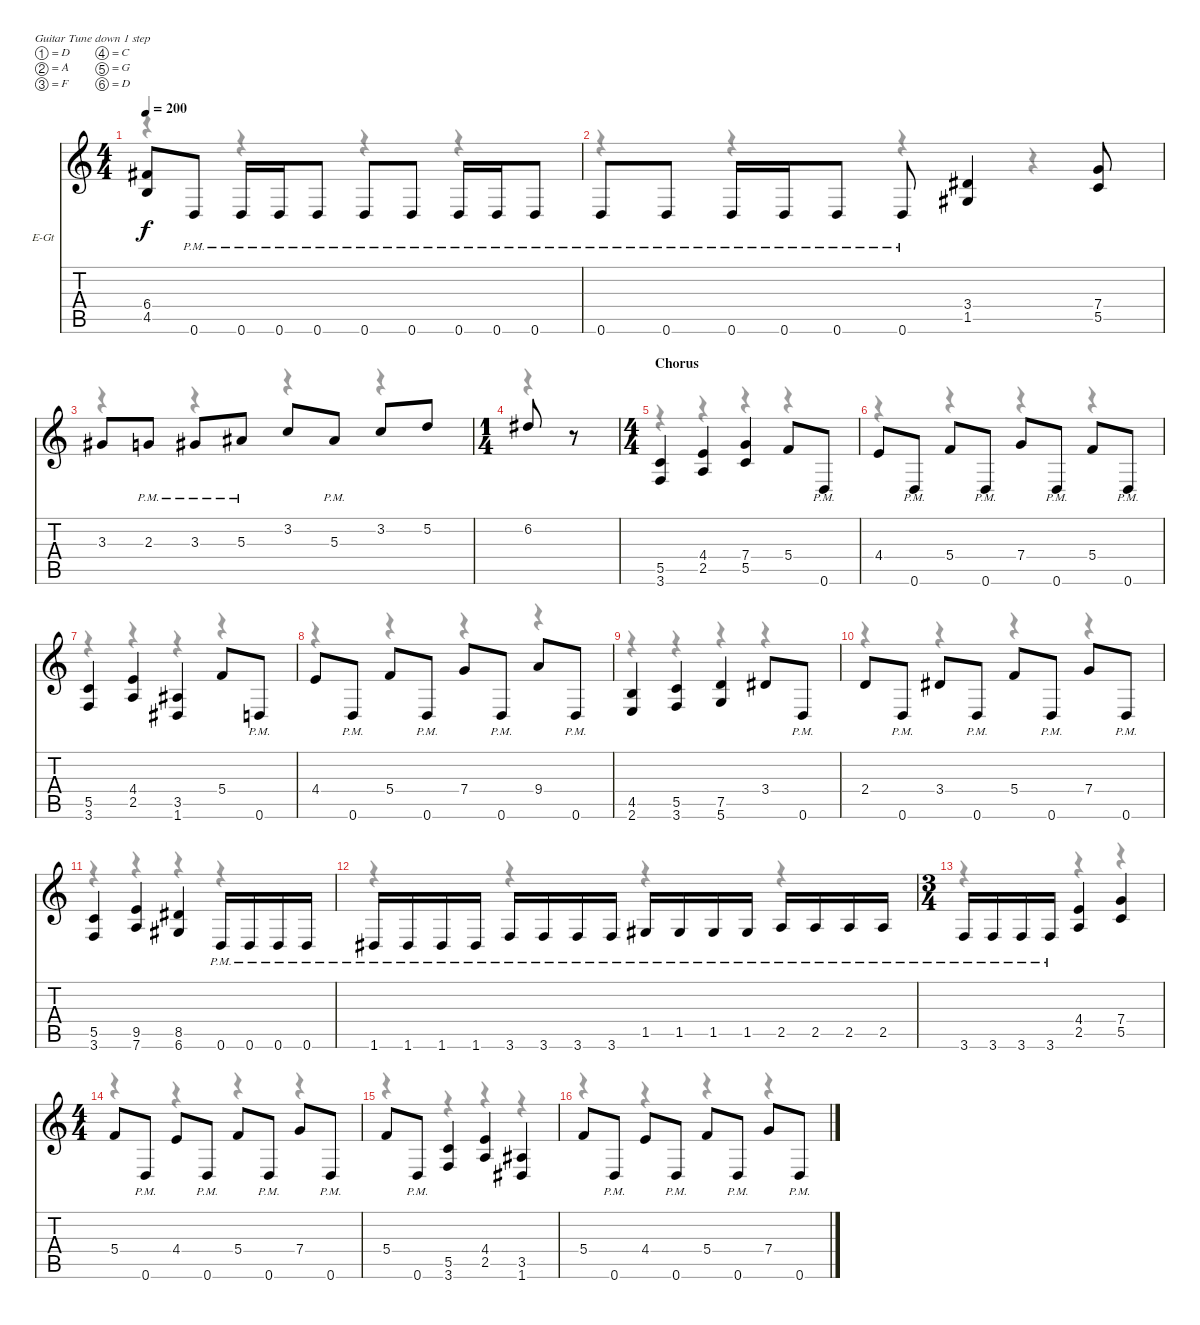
\bracketExtendMode nobrackets
\firstSystemTrackNameOrientation horizontal
\otherSystemsTrackNameOrientation horizontal
\track ("Sami Yli-Sirniö" "E-Gt") {instrument distortionguitar}
\staff {score tabs}
\tuning (D4 A3 F3 C3 G2 D2)
\voice
\ts (4 4)
\tempo 200
\clef g2
\ks c
(6.4 4.5).8{dy f} 0.6{pm}.8 0.6{pm}.16 0.6{pm}.16 0.6{pm}.8 0.6{pm}.8 0.6{pm}.8 0.6{pm}.16 0.6{pm}.16 0.6{pm}.8 |
0.6{pm}.8 0.6{pm}.8 0.6{pm}.16 0.6{pm}.16 0.6{pm}.8 0.6{pm}.8 (3.4 1.5).4 (7.4 5.5).8 |
3.3.8 2.3{pm}.8 3.3{pm}.8 5.3{pm}.8 3.2.8 5.3{pm}.8 3.2.8 5.2.8 |
\ts (1 4)
\beaming (8 2)
6.2.8 r.8 |
\ts (4 4)
\beaming (8 2 2 2 2)
\section ("" "Chorus")
(5.5 3.6).4 (4.4 2.5).4 (7.4 5.5).4 5.4.8 0.6{pm}.8 |
4.4.8 0.6{pm}.8 5.4.8 0.6{pm}.8 7.4.8 0.6{pm}.8 5.4.8 0.6{pm}.8 |
(5.5 3.6).4 (4.4 2.5).4 (3.5 1.6).4 5.4.8 0.6{pm}.8 |
4.4.8 0.6{pm}.8 5.4.8 0.6{pm}.8 7.4.8 0.6{pm}.8 9.4.8 0.6{pm}.8 |
(4.5 2.6).4 (5.5 3.6).4 (7.5 5.6).4 3.4.8 0.6{pm}.8 |
2.4.8 0.6{pm}.8 3.4.8 0.6{pm}.8 5.4.8 0.6{pm}.8 7.4.8 0.6{pm}.8 |
(5.5 3.6).4 (9.5 7.6).4 (8.5 6.6).4 0.6{pm}.16 0.6{pm}.16 0.6{pm}.16 0.6{pm}.16 |
1.6{pm}.16 1.6{pm}.16 1.6{pm}.16 1.6{pm}.16 3.6{pm}.16 3.6{pm}.16 3.6{pm}.16 3.6{pm}.16 1.5{pm}.16 1.5{pm}.16 1.5{pm}.16 1.5{pm}.16 2.5{pm}.16 2.5{pm}.16 2.5{pm}.16 2.5{pm}.16 |
\ts (3 4)
\beaming (8 3 1 1 1)
3.6{pm}.16 3.6{pm}.16 3.6{pm}.16 3.6{pm}.16 (4.4 2.5).4 (7.4 5.5).4 |
\ts (4 4)
\beaming (8 2 2 2 2)
5.4.8 0.6{pm}.8 4.4.8 0.6{pm}.8 5.4.8 0.6{pm}.8 7.4.8 0.6{pm}.8 |
5.4.8 0.6{pm}.8 (5.5 3.6).4 (4.4 2.5).4 (3.5 1.6).4 |
5.4.8 0.6{pm}.8 4.4.8 0.6{pm}.8 5.4.8 0.6{pm}.8 7.4.8 0.6{pm}.8
\voice
\clef g2
\ottava regular
\simile none
\ks c
r.4{dy mf} r.4 r.4 r.4 |
r.4 r.4 r.4 r.4 |
r.4 r.4 r.4 r.4 |
r.4 |
r.4 r.4 r.4 r.4 |
r.4 r.4 r.4 r.4 |
r.4 r.4 r.4 r.4 |
r.4 r.4 r.4 r.4 |
r.4 r.4 r.4 r.4 |
r.4 r.4 r.4 r.4 |
r.4 r.4 r.4 r.4 |
r.4 r.4 r.4 r.4 |
r.4 r.4 r.4 |
r.4 r.4 r.4 r.4 |
r.4 r.4 r.4 r.4 |
r.4 r.4 r.4 r.4
